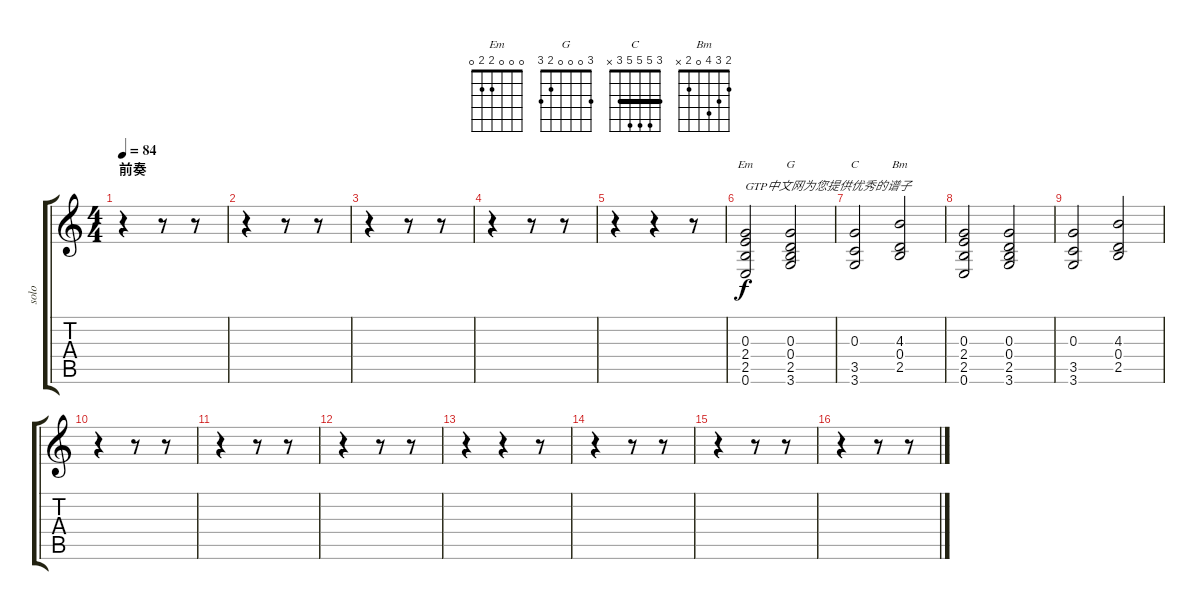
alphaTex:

\track ("solo" "solo") {instrument distortionguitar}
\staff {score tabs}
\tuning (E4 B3 G3 D3 A2 E2) {hide}
\chord ("Em" 0 0 0 2 2 0)
\chord ("G" 3 0 0 0 2 3)
\chord ("C" 3 5 5 5 3 x) {barre 3}
\chord ("Bm" 2 3 4 0 2 x)
\ts (4 4)
\section ("" "前奏")
\tempo 84
\clef g2
\ks c
r.4{dy f instrument distortionguitar} r.8 r.8 |
r.4 r.8 r.8 |
r.4 r.8 r.8 |
r.4 r.8 r.8 |
r.4 r.4 r.8 |
(0.3 2.4 2.5 0.6).2{ch "Em" txt "GTP中文网为您提供优秀的谱子"} (0.3 0.4 2.5 3.6).2{ch "G"} |
(0.3 3.5 3.6).2{ch "C"} (4.3 0.4 2.5).2{ch "Bm"} |
(0.3 2.4 2.5 0.6).2 (0.3 0.4 2.5 3.6).2 |
(0.3 3.5 3.6).2 (4.3 0.4 2.5).2 |
r.4 r.8 r.8 |
r.4 r.8 r.8 |
r.4 r.8 r.8 |
r.4 r.4 r.8 |
r.4 r.8 r.8 |
r.4 r.8 r.8 |
r.4 r.8 r.8
